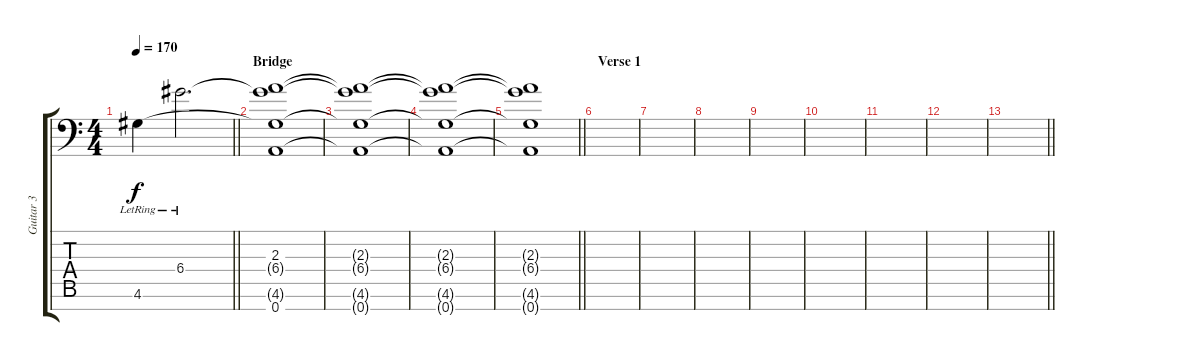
\track ("Guitar 3" "Guitar 3") {instrument distortionguitar}
\staff {score tabs}
\tuning (E4 B3 G3 D3 A2 E2 A1) {hide}
\ts (4 4)
\tempo 170
\clef f4
\barLineRight lightlight
\ks c
4.6{lr}.4{dy f} 6.4{lr}.2{d} |
\section ("" "Bridge")
(2.3{t} 6.4{t} 4.6{t} 0.7{t}).1{volume 2} |
(2.3{t} 6.4{t} 4.6{t} 0.7{t}).1 |
(2.3{t} 6.4{t} 4.6{t} 0.7{t}).1 |
\barLineRight lightlight
(2.3{t} 6.4{t} 4.6{t} 0.7{t}).1 |
\section ("" "Verse 1")
|
|
|
|
|
|
|
\barLineRight lightlight
